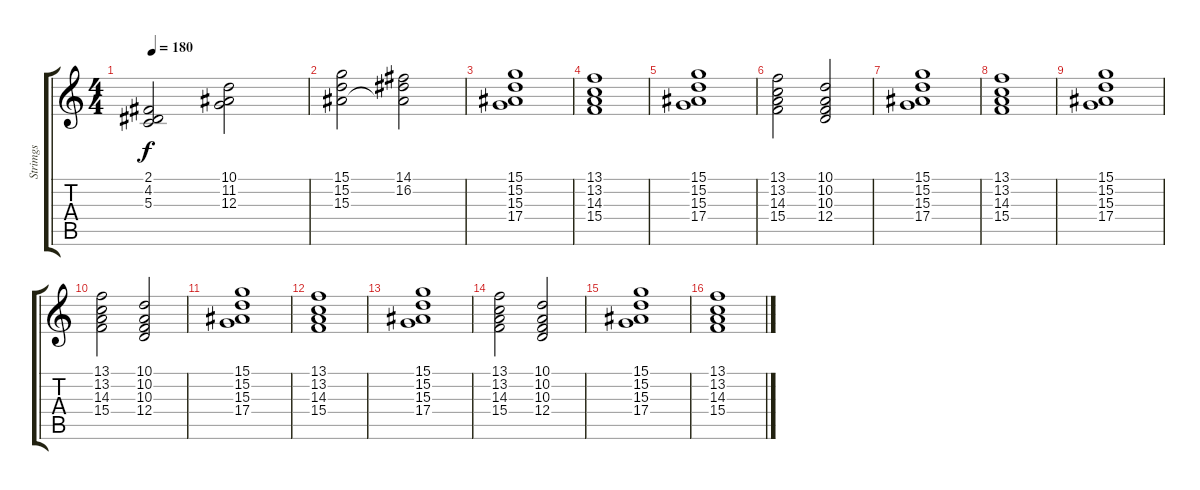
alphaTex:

\track ("Strimgs" "Strimgs") {instrument stringensemble1}
\staff {score tabs}
\tuning (E4 B3 G3 D3 A2 E2) {hide}
\ts (4 4)
\tempo 180
\clef g2
\ks c
(2.1 4.2 5.3).2{dy f} (10.1 11.2 12.3).2 |
(15.1 15.2 15.3).2 (14.1 16.2 15.3{t}).2 |
(15.1 15.2 15.3 17.4).1 |
(13.1 13.2 14.3 15.4).1 |
(15.1 15.2 15.3 17.4).1 |
(13.1 13.2 14.3 15.4).2 (10.1 10.2 10.3 12.4).2 |
(15.1 15.2 15.3 17.4).1 |
(13.1 13.2 14.3 15.4).1 |
(15.1 15.2 15.3 17.4).1 |
(13.1 13.2 14.3 15.4).2 (10.1 10.2 10.3 12.4).2 |
(15.1 15.2 15.3 17.4).1 |
(13.1 13.2 14.3 15.4).1 |
(15.1 15.2 15.3 17.4).1 |
(13.1 13.2 14.3 15.4).2 (10.1 10.2 10.3 12.4).2 |
(15.1 15.2 15.3 17.4).1 |
(13.1 13.2 14.3 15.4).1
